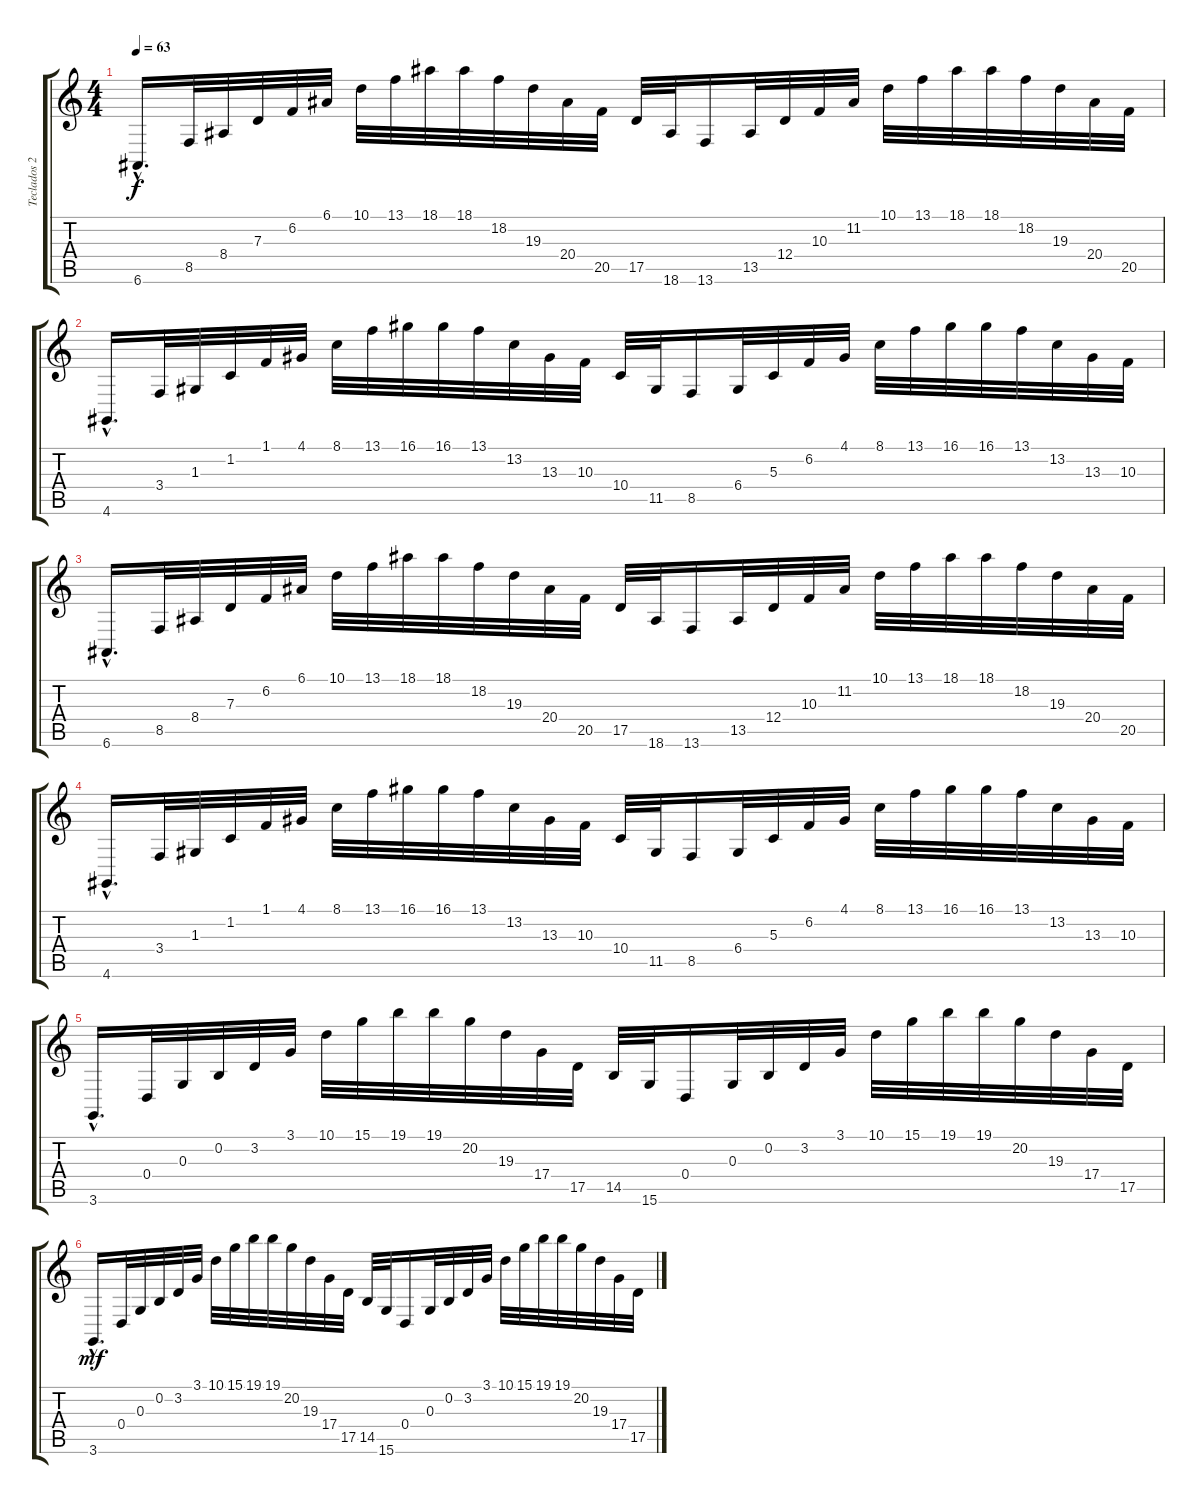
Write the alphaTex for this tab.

\track ("Teclados 2" "Teclados 2") {instrument pad3polysynth}
\staff {score tabs}
\tuning (E4 B3 G3 D3 A2 E2) {hide}
\ts (4 4)
\tempo 63
\clef g2
\ks c
6.6{hac}.16{d dy f} 8.5.32 8.4.32 7.3.32 6.2.32 6.1.32 10.1.32 13.1.32 18.1.32 18.1.32 18.2.32 19.3.32 20.4.32 20.5.32 17.5.32 18.6.32 13.6.16 13.5.32 12.4.32 10.3.32 11.2.32 10.1.32 13.1.32 18.1.32 18.1.32 18.2.32 19.3.32 20.4.32 20.5.32 |
4.6{hac}.16{d} 3.4.32 1.3.32 1.2.32 1.1.32 4.1.32 8.1.32 13.1.32 16.1.32 16.1.32 13.1.32 13.2.32 13.3.32 10.3.32 10.4.32 11.5.32 8.5.16 6.4.32 5.3.32 6.2.32 4.1.32 8.1.32 13.1.32 16.1.32 16.1.32 13.1.32 13.2.32 13.3.32 10.3.32 |
6.6{hac}.16{d} 8.5.32 8.4.32 7.3.32 6.2.32 6.1.32 10.1.32 13.1.32 18.1.32 18.1.32 18.2.32 19.3.32 20.4.32 20.5.32 17.5.32 18.6.32 13.6.16 13.5.32 12.4.32 10.3.32 11.2.32 10.1.32 13.1.32 18.1.32 18.1.32 18.2.32 19.3.32 20.4.32 20.5.32 |
4.6{hac}.16{d} 3.4.32 1.3.32 1.2.32 1.1.32 4.1.32 8.1.32 13.1.32 16.1.32 16.1.32 13.1.32 13.2.32 13.3.32 10.3.32 10.4.32 11.5.32 8.5.16 6.4.32 5.3.32 6.2.32 4.1.32 8.1.32 13.1.32 16.1.32 16.1.32 13.1.32 13.2.32 13.3.32 10.3.32 |
3.6{hac}.16{d} 0.4.32 0.3.32 0.2.32 3.2.32 3.1.32 10.1.32 15.1.32 19.1.32 19.1.32 20.2.32 19.3.32 17.4.32 17.5.32 14.5.32 15.6.32 0.4.16 0.3.32 0.2.32 3.2.32 3.1.32 10.1.32 15.1.32 19.1.32 19.1.32 20.2.32 19.3.32 17.4.32 17.5.32 |
3.6{hac}.16{d dy mf} 0.4.32 0.3.32 0.2.32 3.2.32 3.1.32 10.1.32 15.1.32 19.1.32 19.1.32 20.2.32 19.3.32 17.4.32 17.5.32 14.5.32 15.6.32 0.4.16 0.3.32 0.2.32 3.2.32 3.1.32 10.1.32 15.1.32 19.1.32 19.1.32 20.2.32 19.3.32 17.4.32 17.5.32
